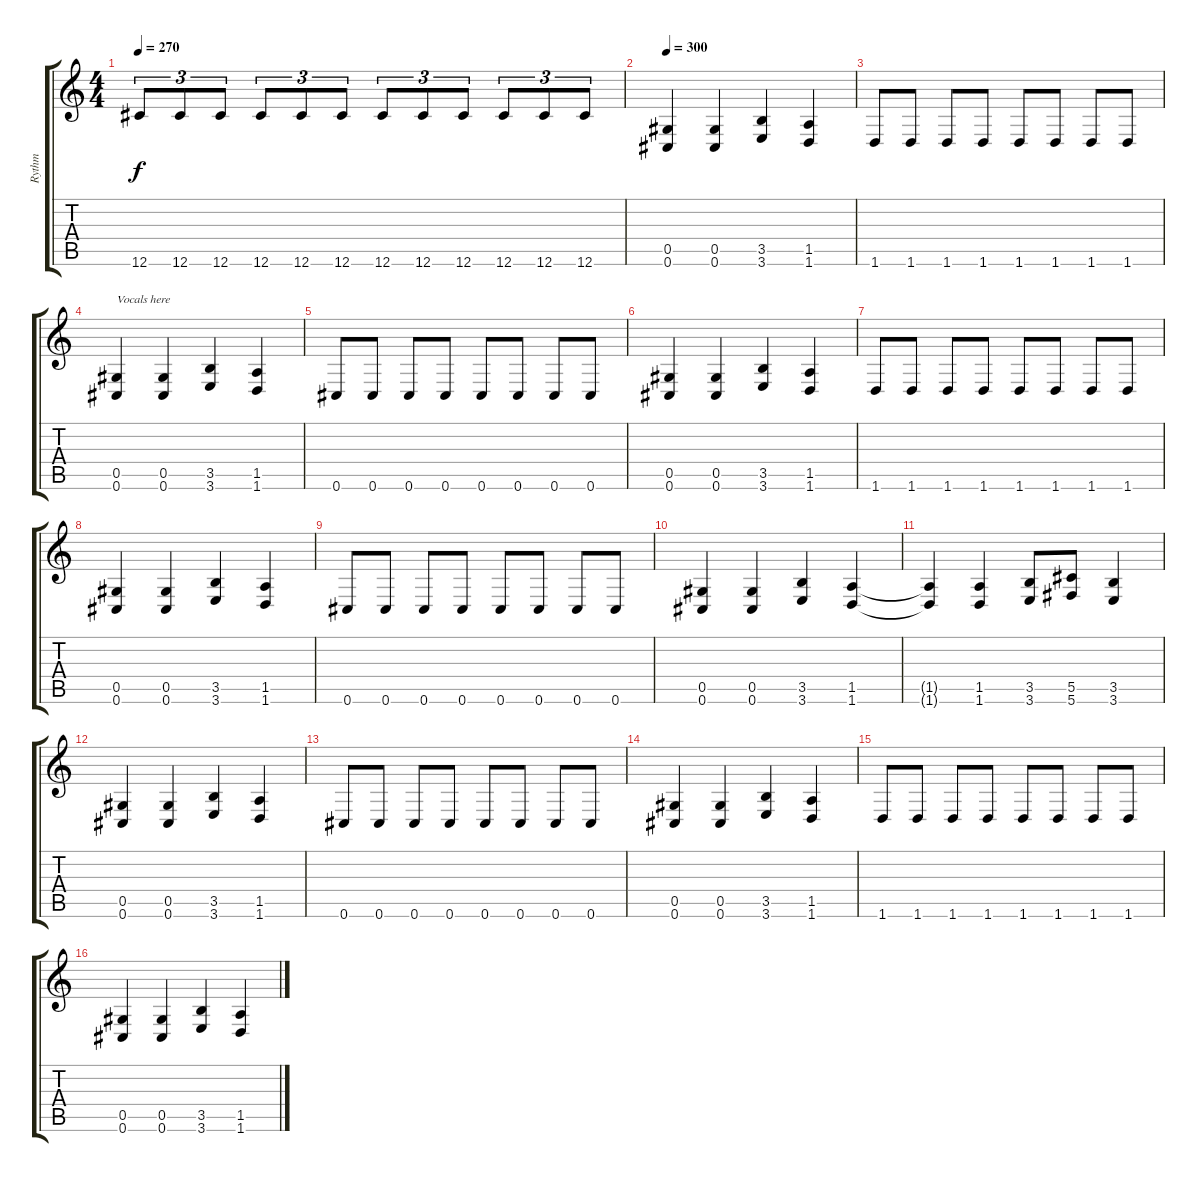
\track ("Rythm" "Rythm") {instrument distortionguitar}
\staff {score tabs}
\tuning (Eb4 Bb3 Gb3 Db3 Ab2 Db2) {hide}
\ts (4 4)
\tempo 270
\clef g2
\ks c
12.6.8{tu (3 2) dy f} 12.6.8{tu (3 2)} 12.6.8{tu (3 2)} 12.6.8{tu (3 2)} 12.6.8{tu (3 2)} 12.6.8{tu (3 2)} 12.6.8{tu (3 2)} 12.6.8{tu (3 2)} 12.6.8{tu (3 2)} 12.6.8{tu (3 2)} 12.6.8{tu (3 2)} 12.6.8{tu (3 2)} |
\tempo 300
(0.5 0.6).4 (0.5 0.6).4 (3.5 3.6).4 (1.5 1.6).4 |
1.6.8 1.6.8 1.6.8 1.6.8 1.6.8 1.6.8 1.6.8 1.6.8 |
(0.5 0.6).4{txt "Vocals here"} (0.5 0.6).4 (3.5 3.6).4 (1.5 1.6).4 |
0.6.8 0.6.8 0.6.8 0.6.8 0.6.8 0.6.8 0.6.8 0.6.8 |
(0.5 0.6).4 (0.5 0.6).4 (3.5 3.6).4 (1.5 1.6).4 |
1.6.8 1.6.8 1.6.8 1.6.8 1.6.8 1.6.8 1.6.8 1.6.8 |
(0.5 0.6).4 (0.5 0.6).4 (3.5 3.6).4 (1.5 1.6).4 |
0.6.8 0.6.8 0.6.8 0.6.8 0.6.8 0.6.8 0.6.8 0.6.8 |
(0.5 0.6).4 (0.5 0.6).4 (3.5 3.6).4 (1.5 1.6).4 |
(1.5{t} 1.6{t}).4 (1.5 1.6).4 (3.5 3.6).8 (5.5 5.6).8 (3.5 3.6).4 |
(0.5 0.6).4 (0.5 0.6).4 (3.5 3.6).4 (1.5 1.6).4 |
0.6.8 0.6.8 0.6.8 0.6.8 0.6.8 0.6.8 0.6.8 0.6.8 |
(0.5 0.6).4 (0.5 0.6).4 (3.5 3.6).4 (1.5 1.6).4 |
1.6.8 1.6.8 1.6.8 1.6.8 1.6.8 1.6.8 1.6.8 1.6.8 |
(0.5 0.6).4 (0.5 0.6).4 (3.5 3.6).4 (1.5 1.6).4
